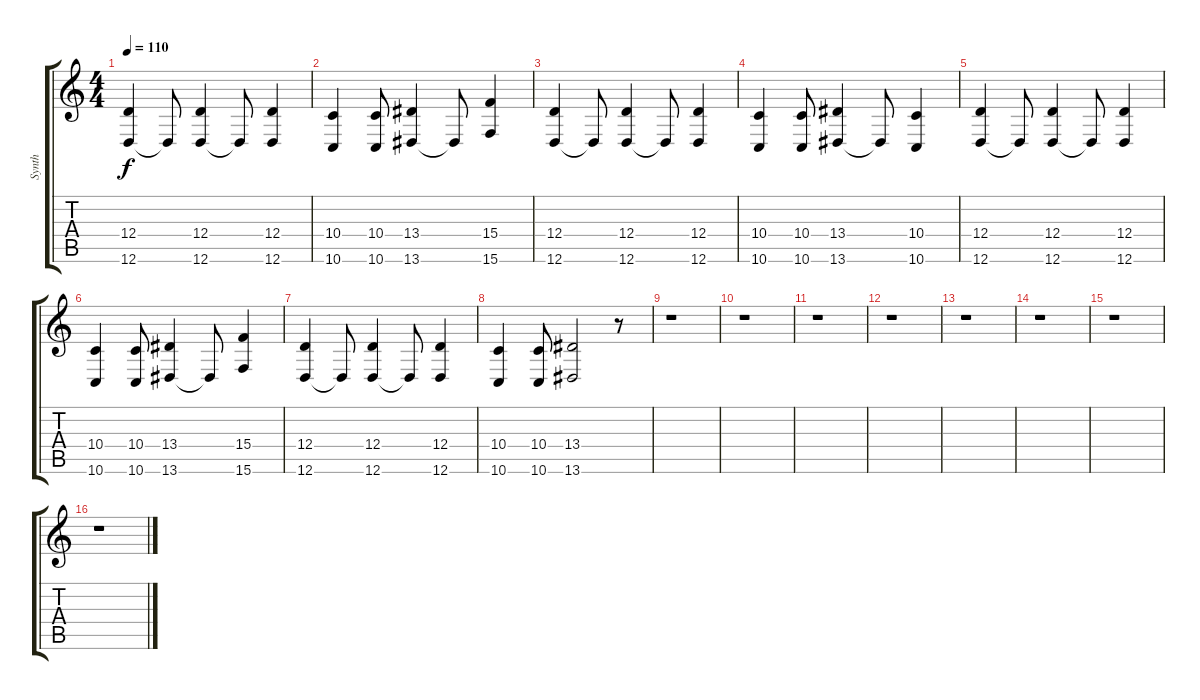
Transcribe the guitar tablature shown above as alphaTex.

\track ("Synth" "Synth") {instrument pad3polysynth}
\staff {score tabs}
\tuning (E4 B3 G3 D3 A2 D2) {hide}
\ts (4 4)
\tempo 110
\clef g2
\ks c
(12.4 12.6).4{dy f} 12.6{t}.8 (12.4 12.6).4 12.6{t}.8 (12.4 12.6).4 |
(10.4 10.6).4 (10.4 10.6).8 (13.4 13.6).4 13.6{t}.8 (15.4 15.6).4 |
(12.4 12.6).4 12.6{t}.8 (12.4 12.6).4 12.6{t}.8 (12.4 12.6).4 |
(10.4 10.6).4 (10.4 10.6).8 (13.4 13.6).4 13.6{t}.8 (10.4 10.6).4 |
(12.4 12.6).4 12.6{t}.8 (12.4 12.6).4 12.6{t}.8 (12.4 12.6).4 |
(10.4 10.6).4 (10.4 10.6).8 (13.4 13.6).4 13.6{t}.8 (15.4 15.6).4 |
(12.4 12.6).4 12.6{t}.8 (12.4 12.6).4 12.6{t}.8 (12.4 12.6).4 |
(10.4 10.6).4 (10.4 10.6).8 (13.4 13.6).2 r.8 |
r.1 |
r.1 |
r.1 |
r.1 |
r.1 |
r.1 |
r.1 |
r.1
